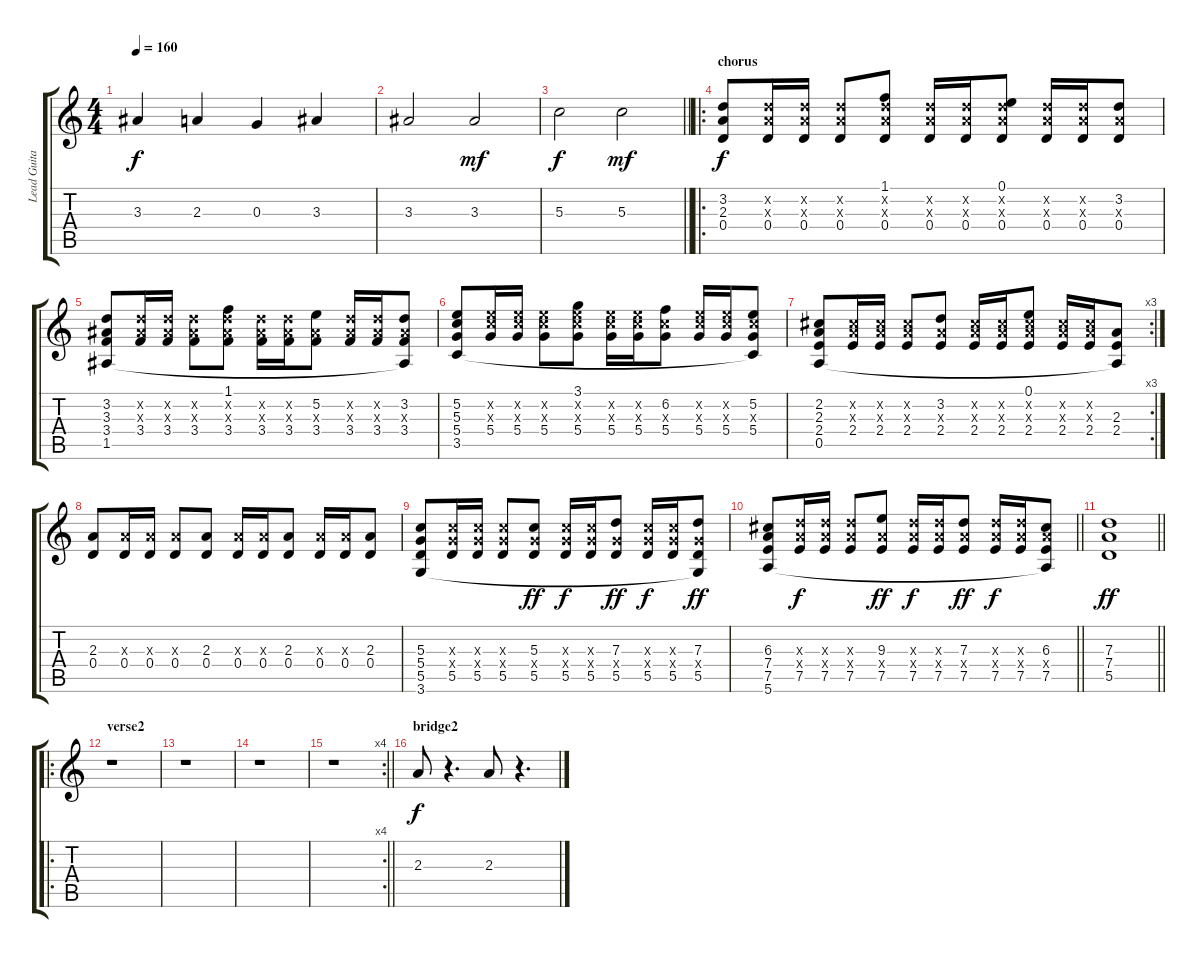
\track ("Lead Guitar" "Lead Guita") {instrument distortionguitar}
\staff {score tabs}
\tuning (E4 B3 G3 D3 A2 E2) {hide}
\ts (4 4)
\tempo 160
\clef g2
\ks c
3.3.4{dy f} 2.3.4 0.3.4 3.3.4 |
3.3.2 3.3.2{dy mf} |
\barLineRight lightlight
5.3.2{dy f} 5.3.2{dy mf} |
\ro
\section ("" "chorus")
(3.2 2.3 0.4).8{dy f volume 16} (3.2{x} 2.3{x} 0.4).16 (3.2{x} 2.3{x} 0.4).16 (3.2{x} 2.3{x} 0.4).8 (1.1 3.2{x} 2.3{x} 0.4).8 (3.2{x} 2.3{x} 0.4).16 (3.2{x} 2.3{x} 0.4).16 (0.1 3.2{x} 2.3{x} 0.4).8 (3.2{x} 2.3{x} 0.4).16 (3.2{x} 2.3{x} 0.4).16 (3.2 2.3{x} 0.4).8 |
(3.2 3.3 3.4 1.5).8 (3.2{x} 3.3{x} 3.4).16 (3.2{x} 3.3{x} 3.4).16 (3.2{x} 3.3{x} 3.4).8 (1.1 3.2{x} 3.3{x} 3.4).8 (3.2{x} 3.3{x} 3.4).16 (3.2{x} 3.3{x} 3.4).16 (5.2 3.3{x} 3.4).8 (3.2{x} 3.3{x} 3.4).16 (3.2{x} 3.3{x} 3.4).16 (3.2 3.3{x} 3.4 1.5{t}).8 |
(5.2 5.3 5.4 3.5).8 (5.2{x} 5.3{x} 5.4).16 (5.2{x} 5.3{x} 5.4).16 (5.2{x} 5.3{x} 5.4).8 (3.1 5.2{x} 5.3{x} 5.4).8 (5.2{x} 5.3{x} 5.4).16 (5.2{x} 5.3{x} 5.4).16 (6.2 5.3{x} 5.4).8 (5.2{x} 5.3{x} 5.4).16 (5.2{x} 5.3{x} 5.4).16 (5.2 5.3{x} 5.4 3.5{t}).8 |
\rc 3
(2.2 2.3 2.4 0.5).8 (2.2{x} 2.3{x} 2.4).16 (2.2{x} 2.3{x} 2.4).16 (2.2{x} 2.3{x} 2.4).8 (3.2 2.3{x} 2.4).8 (2.2{x} 2.3{x} 2.4).16 (2.2{x} 2.3{x} 2.4).16 (0.1 2.2{x} 2.3{x} 2.4).8 (2.2{x} 2.3{x} 2.4).16 (2.2{x} 2.3{x} 2.4).16 (2.3 2.4 0.5{t}).8 |
(2.3 0.4).8{volume 16} (2.3{x} 0.4).16 (2.3{x} 0.4).16 (2.3{x} 0.4).8 (2.3 0.4).8 (2.3{x} 0.4).16 (2.3{x} 0.4).16 (2.3 0.4).8 (2.3{x} 0.4).16 (2.3{x} 0.4).16 (2.3 0.4).8 |
(5.3 5.4 5.5 3.6).8 (5.3{x} 5.4{x} 5.5).16 (5.3{x} 5.4{x} 5.5).16 (5.3{x} 5.4{x} 5.5).8 (5.3 5.4{x} 5.5).8{dy ff} (5.3{x} 5.4{x} 5.5).16{dy f} (5.3{x} 5.4{x} 5.5).16 (7.3 5.4{x} 5.5).8{dy ff} (5.3{x} 5.4{x} 5.5).16{dy f} (5.3{x} 5.4{x} 5.5).16 (7.3 5.4{x} 5.5 3.6{t}).8{dy ff} |
\barLineRight lightlight
(6.3 7.4 7.5 5.6).8 (7.3{x} 7.4{x} 7.5).16{dy f} (7.3{x} 7.4{x} 7.5).16 (7.3{x} 7.4{x} 7.5).8 (9.3 7.4{x} 7.5).8{dy ff} (7.3{x} 7.4{x} 7.5).16{dy f} (7.3{x} 7.4{x} 7.5).16 (7.3 7.4{x} 7.5).8{dy ff} (7.3{x} 7.4{x} 7.5).16{dy f} (7.3{x} 7.4{x} 7.5).16 (6.3 7.4{x} 7.5 5.6{t}).8 |
\barLineRight lightlight
(7.3 7.4 5.5).1{dy ff} |
\ro
\section ("" "verse2")
r.1 |
r.1 |
r.1 |
\rc 4
\barLineRight lightlight
r.1 |
\section ("" "bridge2")
2.3.8{dy f} r.4{d} 2.3.8 r.4{d}
